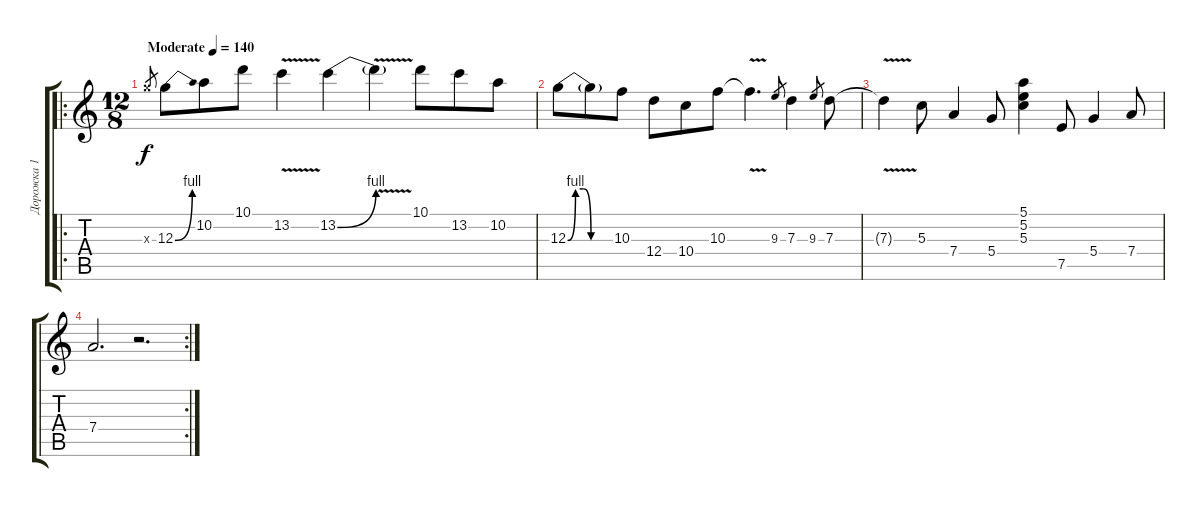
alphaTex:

\track ("Дорожка 1" "Дорожка 1") {instrument overdrivenguitar}
\staff {score tabs}
\tuning (E4 B3 G3 D3 A2 E2) {hide}
\ro
\ts (12 8)
\tempo (140 "Moderate")
\clef g2
\ks c
12.3{x}.8{gr dy f instrument overdrivenguitar} 12.3{be (bend 0 0 60 4)}.8 10.2.8 10.1.8 13.2{v}.4 13.2{be (bend 0 0 60 4)}.4 13.2{v t}.4 10.1.8 13.2.8 10.2.8 |
12.3{be (custom 0 0 10 4 20 4 30 0 60 0)}.8 12.3{t}.8 10.3.8 12.4.8 10.4.8 10.3.8 10.3{v t}.4{d} 9.3.8{gr} 7.3.4 9.3.8{gr} 7.3.8 |
7.3{v t}.4 5.3.8 7.4.4 5.4.8 (5.1 5.2 5.3).4 7.5.8 5.4.4 7.4.8 |
\rc 2
7.4.2{d} r.2{d}
